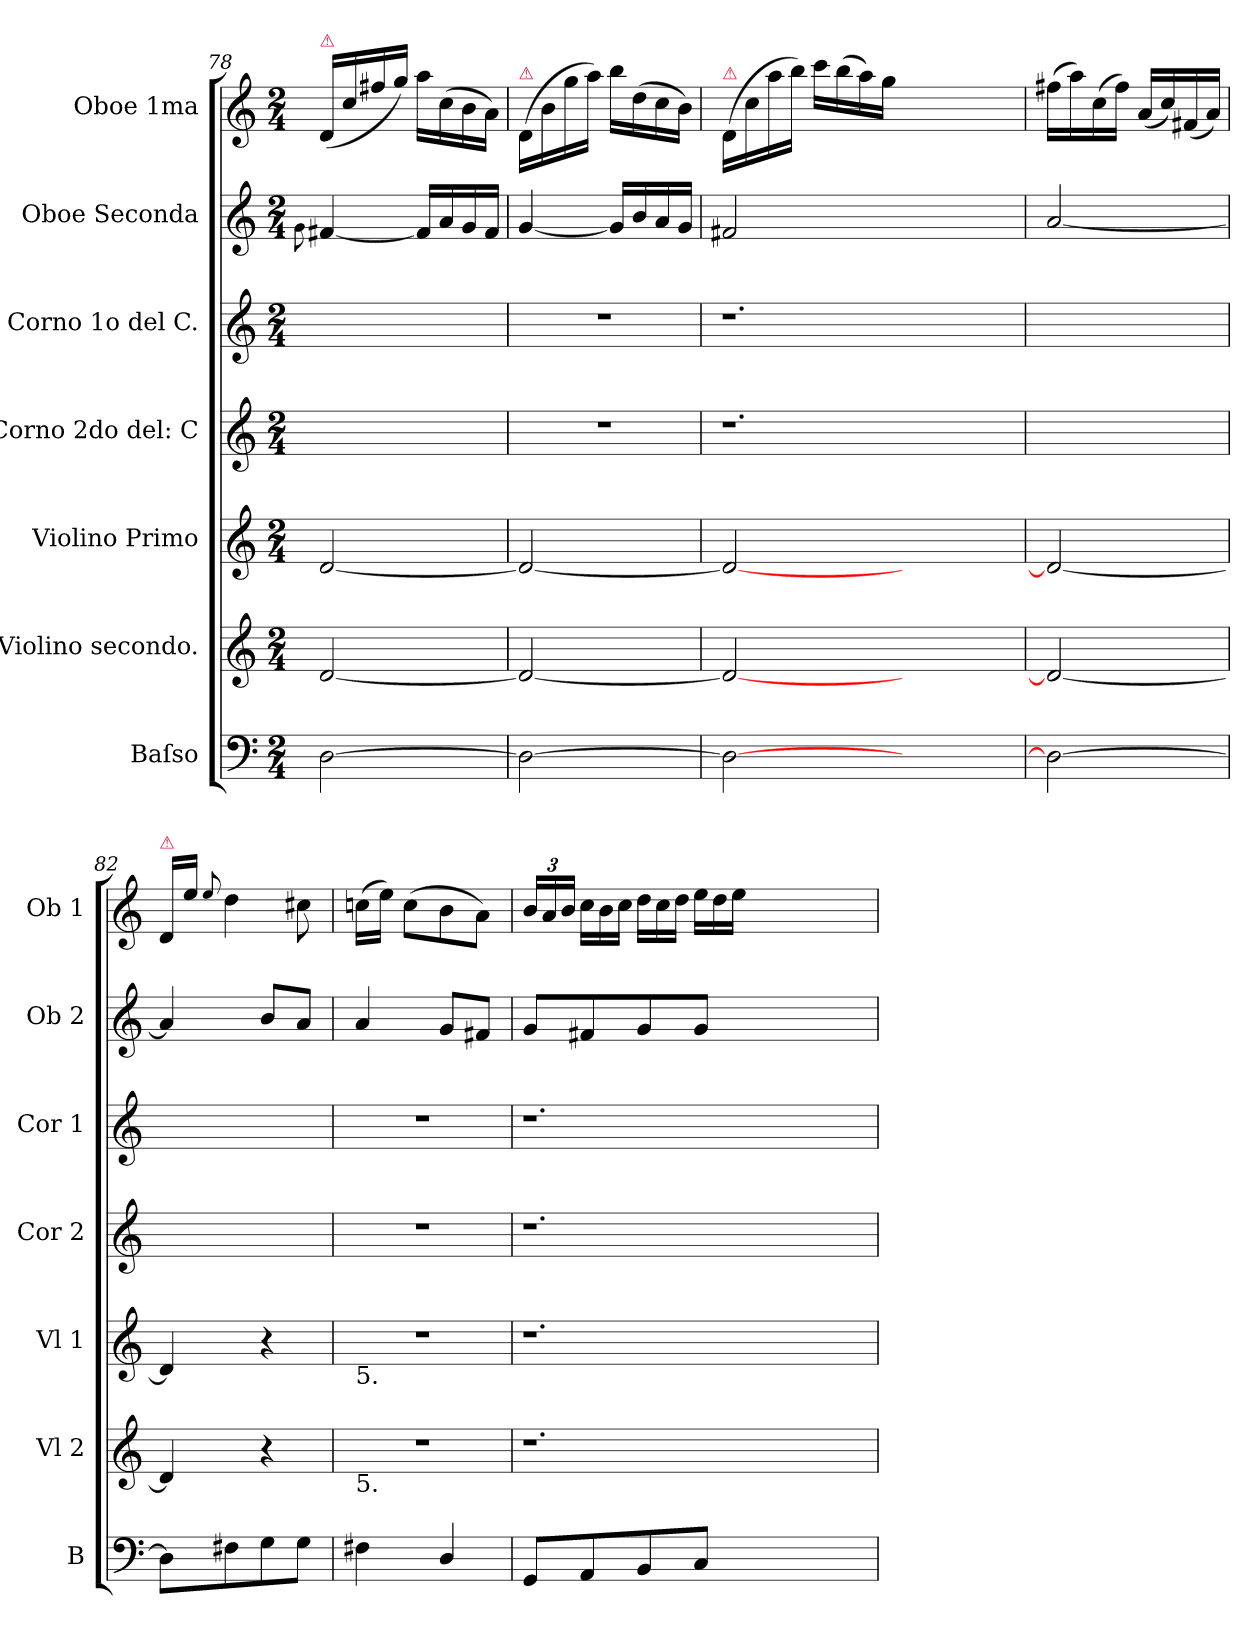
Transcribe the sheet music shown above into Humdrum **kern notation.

**kern	**dynam	**kern	**kern	**kern	**kern	**kern	**kern
*part7	*part7	*part6	*part5	*part4	*part3	*part2	*part1
*staff7	*staff7	*staff6	*staff5	*staff4	*staff3	*staff2	*staff1
*I"Baſso	*	*I"Violino secondo.	*I"Violino Primo	*I"Corno 2do del: C	*I"Corno 1o del C.	*I"Oboe Seconda	*I"Oboe 1ma
*I'B	*	*I'Vl 2	*I'Vl 1	*I'Cor 2	*I'Cor 1	*I'Ob 2	*I'Ob 1
*clefF4	*	*clefG2	*clefG2	*clefG2	*clefG2	*clefG2	*clefG2
*k[]	*	*k[]	*k[]	*k[]	*k[]	*k[]	*k[]
*M2/4	*	*M2/4	*M2/4	*M2/4	*M2/4	*M2/4	*M2/4
=78	=78	=78	=78	=78	=78	=78	=78
.	.	.	.	.	.	8qqg\	.
!	!	!	!	!	!	!	!LO:TX:a:color=crimson:t=⚠
!	!LO:DY:a	!	!	!	!	!	!
[<2D\	Po&colon;	[>2d/	[>2d/	2ryy	2ryy	[4f#X/	(>16d\LL
.	.	.	.	.	.	.	16cc/
.	.	.	.	.	.	.	16ff#X/
.	.	.	.	.	.	.	16gg/JJ)
.	.	.	.	.	.	16f#/LL]	16aa\LL
.	.	.	.	.	.	16a/	(16cc\
.	.	.	.	.	.	16g/	16b\
.	.	.	.	.	.	16f#/JJ	16a\JJ)
=79	=79	=79	=79	=79	=79	=79	=79
!	!	!	!	!	!	!	!LO:TX:a:color=crimson:t=⚠
2D\_<	.	2d/_>	2d/_>	2r	2r	[4g/	(>16d/LL
.	.	.	.	.	.	.	16b\
.	.	.	.	.	.	.	16gg\
.	.	.	.	.	.	.	16aa\JJ)
.	.	.	.	.	.	16g/LL]	16bb\LL
.	.	.	.	.	.	16b/	(>16dd\
.	.	.	.	.	.	16a/	16cc\
.	.	.	.	.	.	16g/JJ	16b\JJ)
=80	=80	=80	=80	=80	=80	=80	=80
!	!	!	!	!	!	!	!LO:TX:a:color=crimson:t=⚠
2D\_<	.	2d/_>	2d/_>	1.r	1.r	2f#X/	(>16d/LL
.	.	.	.	.	.	.	16cc\
.	.	.	.	.	.	.	16aa\
.	.	.	.	.	.	.	16bb\JJ)
.	.	.	.	.	.	.	16ccc\LL
.	.	.	.	.	.	.	(>16bb\
.	.	.	.	.	.	.	16aa\)
.	.	.	.	.	.	.	16gg\JJ
1ryy	.	1ryy	1ryy	.	.	1ryy	1ryy
=81	=81	=81	=81	=81	=81	=81	=81
2D\_	.	2d/_	2d/_	2ryy	2ryy	[2a/	(>16ff#X\LL
.	.	.	.	.	.	.	16aa\)
.	.	.	.	.	.	.	(>16cc\
.	.	.	.	.	.	.	16ff#\JJ)
.	.	.	.	.	.	.	(<16a/LL
.	.	.	.	.	.	.	16cc/)
.	.	.	.	.	.	.	(<16f#X/
.	.	.	.	.	.	.	16a/JJ)
=82	=82	=82	=82	=82	=82	=82	=82
!	!	!	!	!	!	!	!LO:TX:a:color=crimson:t=⚠
8D\L]	.	4d/]	4d/]	2ryy	2ryy	4a/]	16d/LL
.	.	.	.	.	.	.	16ee\JJ
.	.	.	.	.	.	.	8qqee/
8F#X\	.	.	.	.	.	.	4dd\
8G\	.	4r	4r	.	.	8b/L	.
8G\J	.	.	.	.	.	8a/J	8cc#X\
=83	=83	=83	=83	=83	=83	=83	=83
!	!	!	!LO:TX:b:t=5.	!	!	!	!
!	!	!LO:TX:b:t=5.	!	!	!	!	!
4F#X\	.	2r	2r	2r	2r	4a/	(>16ccn\LL
.	.	.	.	.	.	.	16ee\JJ)
.	.	.	.	.	.	.	(>8cc\L
4D/	.	.	.	.	.	8g/L	8b\
.	.	.	.	.	.	8f#X/J	8a\J)
=84	=84	=84	=84	=84	=84	=84	=84
8GG/L	.	1.r	1.r	1.r	1.r	8g/L	24b/LL
.	.	.	.	.	.	.	24a/
.	.	.	.	.	.	.	24b/JJ
*	*	*	*	*	*	*	*Xtuplet
8AA/	.	.	.	.	.	8f#X/	24cc\LL
.	.	.	.	.	.	.	24b\
.	.	.	.	.	.	.	24cc\JJ
8BB/	.	.	.	.	.	8g/	24dd\LL
.	.	.	.	.	.	.	24cc\
.	.	.	.	.	.	.	24dd\JJ
8C/J	.	.	.	.	.	8g/J	24ee\LL
.	.	.	.	.	.	.	24dd\
.	.	.	.	.	.	.	24ee\JJ
1ryy	.	.	.	.	.	1ryy	1ryy
=	=	=	=	=	=	=	=
*-	*-	*-	*-	*-	*-	*-	*-
